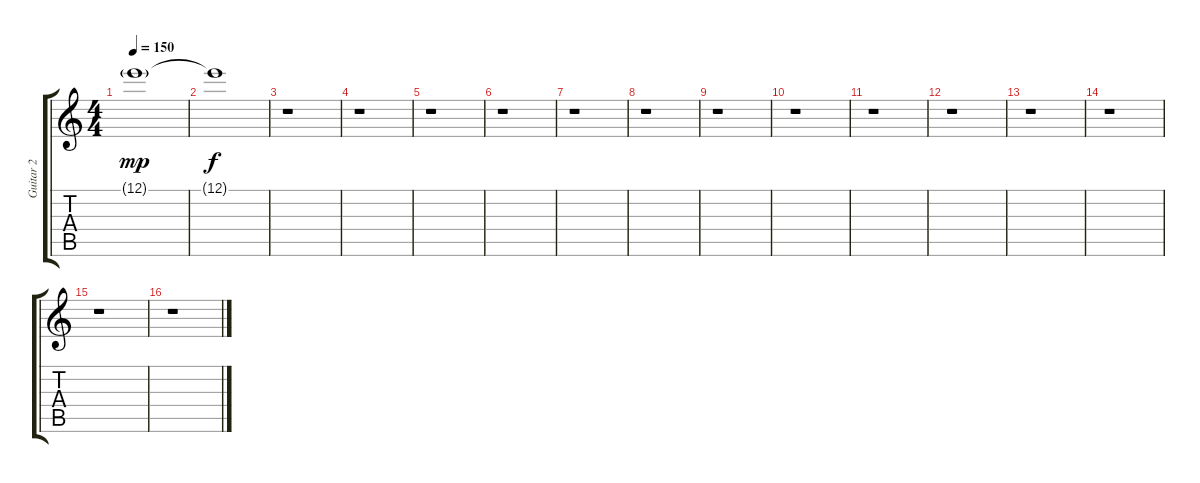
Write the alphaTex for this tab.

\track ("Guitar 2" "Guitar 2") {instrument overdrivenguitar}
\staff {score tabs}
\tuning (E4 B3 G3 D3 A2 E2) {hide}
\ts (4 4)
\tempo 150
\clef g2
\ks c
12.1{g}.1{dy mp} |
12.1{t}.1{dy f volume 5} |
r.1{volume 15} |
r.1 |
r.1 |
r.1 |
r.1 |
r.1 |
r.1 |
r.1 |
r.1 |
r.1 |
r.1 |
r.1 |
r.1 |
r.1
